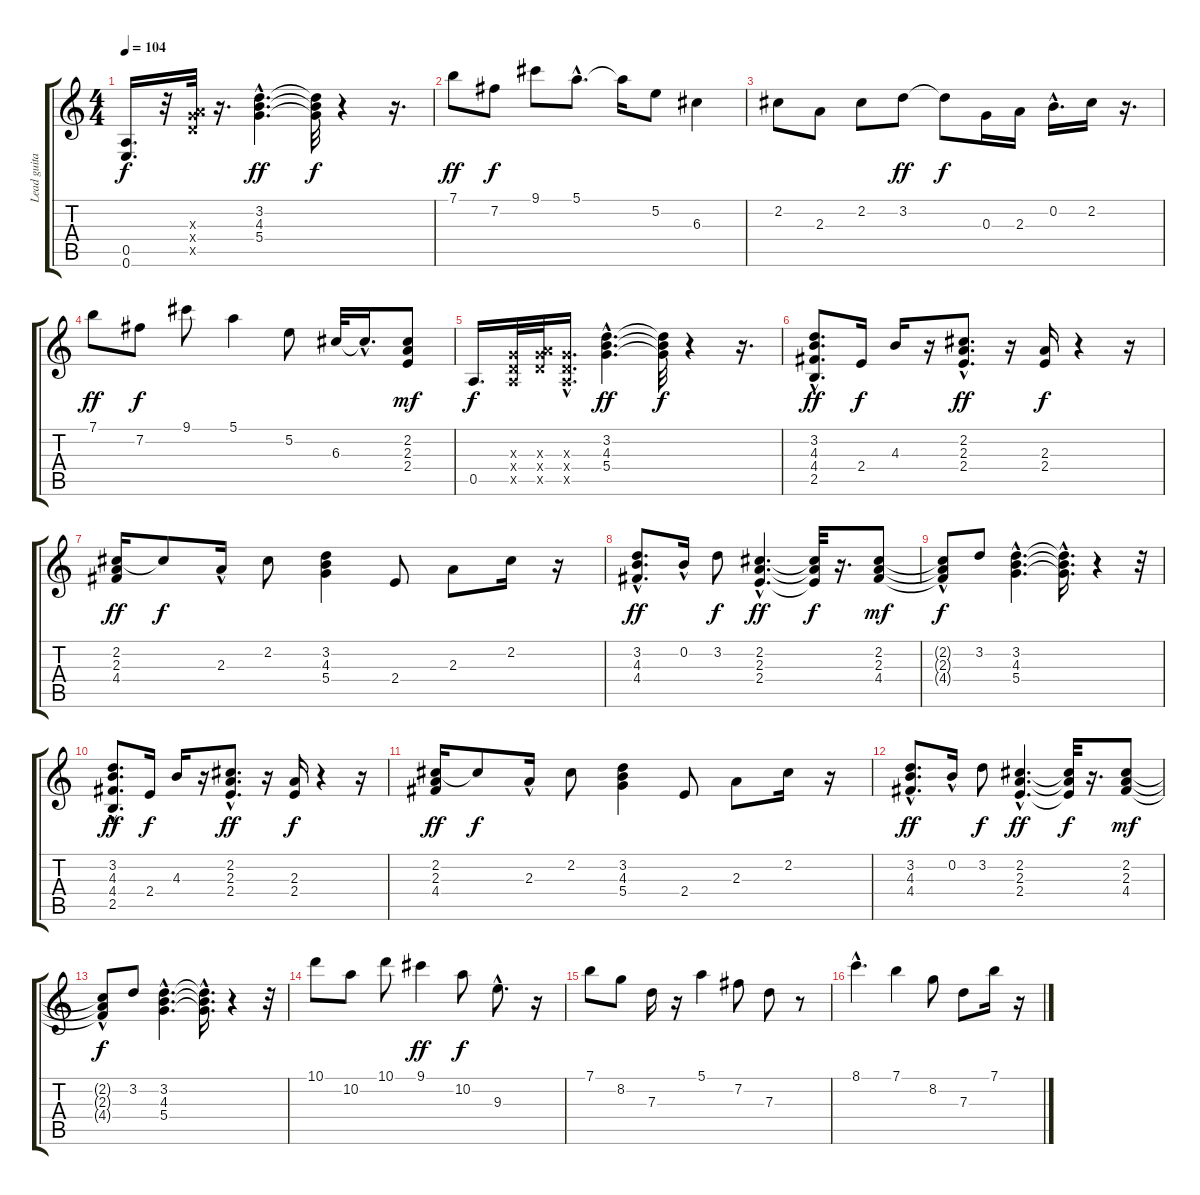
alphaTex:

\track ("Lead guitar" "Lead guita") {instrument overdrivenguitar}
\staff {score tabs}
\tuning (E4 B3 G3 D3 A2 E2) {hide}
\ts (4 4)
\tempo 104
\clef g2
\ks c
(0.5 0.6).16{d dy f} r.32 (0.3{x} 0.4{x} 12.5{x}).32 r.16{d} (3.2{hac} 4.3{hac} 5.4{hac}).4{d dy ff} (3.2{t} 4.3{t} 5.4{t}).32{dy f} r.4 r.16{d} |
7.1.8{dy ff} 7.2.8{dy f} 9.1.8 5.1{hac}.8{d} 5.1{t}.16 5.2.8 6.3.4 |
2.2.8 2.3.8 2.2.8 3.2.8{dy ff} 3.2{t}.8{dy f} 0.3.16 2.3.16 0.2{hac}.16{d} 2.2.16 r.16{d} |
7.1.8{dy ff} 7.2.8{dy f} 9.1.8 5.1.4 5.2.8 6.3.32 6.3{hac t}.16{d} (2.2 2.3 2.4).8{dy mf} |
0.5.16{d dy f} (0.3{x} 0.4{x} 0.5{x}).32 (0.3{x} 0.4{x} 12.5{x}).32 (0.3{hac x} 0.4{hac x} 0.5{hac x}).16{d} (3.2{hac} 4.3{hac} 5.4{hac}).4{d dy ff} (3.2{t} 4.3{t} 5.4{t}).32{dy f} r.4 r.16{d} |
(3.2{hac} 4.3{hac} 4.4{hac} 2.5{hac}).8{d dy ff} 2.4.16{dy f} 4.3.16 r.16 (2.2{hac} 2.3{hac} 2.4).8{d dy ff} r.16 (2.3 2.4).16{dy f} r.4 r.16 |
(2.2 2.3 4.4).16{dy ff} 2.2{t}.8{dy f} 2.3{hac}.16 2.2.8 (3.2 4.3 5.4).4 2.4.8 2.3.8 2.2.16 r.16 |
(3.2{hac} 4.3{hac} 4.4{hac}).8{d dy ff} 0.2{hac}.16 3.2.8{dy f} (2.2{hac} 2.3{hac} 2.4{hac}).4{d dy ff} (2.2{t} 2.3{t} 2.4{t}).32{dy f} r.16{d} (2.2 2.3 4.4).8{dy mf} |
(2.2{t} 2.3{hac t} 4.4{t}).8{dy f} 3.2.8 (3.2{hac} 4.3{hac} 5.4{hac}).4{d} (3.2{hac t} 4.3{hac t} 5.4{hac t}).16{d} r.4 r.32 |
(3.2{hac} 4.3{hac} 4.4{hac} 2.5{hac}).8{d dy ff} 2.4.16{dy f} 4.3.16 r.16 (2.2{hac} 2.3{hac} 2.4).8{d dy ff} r.16 (2.3 2.4).16{dy f} r.4 r.16 |
(2.2 2.3 4.4).16{dy ff} 2.2{t}.8{dy f} 2.3{hac}.16 2.2.8 (3.2 4.3 5.4).4 2.4.8 2.3.8 2.2.16 r.16 |
(3.2{hac} 4.3{hac} 4.4{hac}).8{d dy ff} 0.2{hac}.16 3.2.8{dy f} (2.2{hac} 2.3{hac} 2.4{hac}).4{d dy ff} (2.2{t} 2.3{t} 2.4{t}).32{dy f} r.16{d} (2.2 2.3 4.4).8{dy mf} |
(2.2{t} 2.3{hac t} 4.4{t}).8{dy f} 3.2.8 (3.2{hac} 4.3{hac} 5.4{hac}).4{d} (3.2{hac t} 4.3{hac t} 5.4{hac t}).16{d} r.4 r.32 |
10.1.8 10.2.8 10.1.8 9.1.4{dy ff} 10.2.8{dy f} 9.3{hac}.8{d} r.16 |
7.1.8 8.2.8 7.3.16 r.16 5.1.4 7.2.8 7.3.8 r.8 |
8.1{hac}.4{d} 7.1.4 8.2.8 7.3.8 7.1.16 r.16
